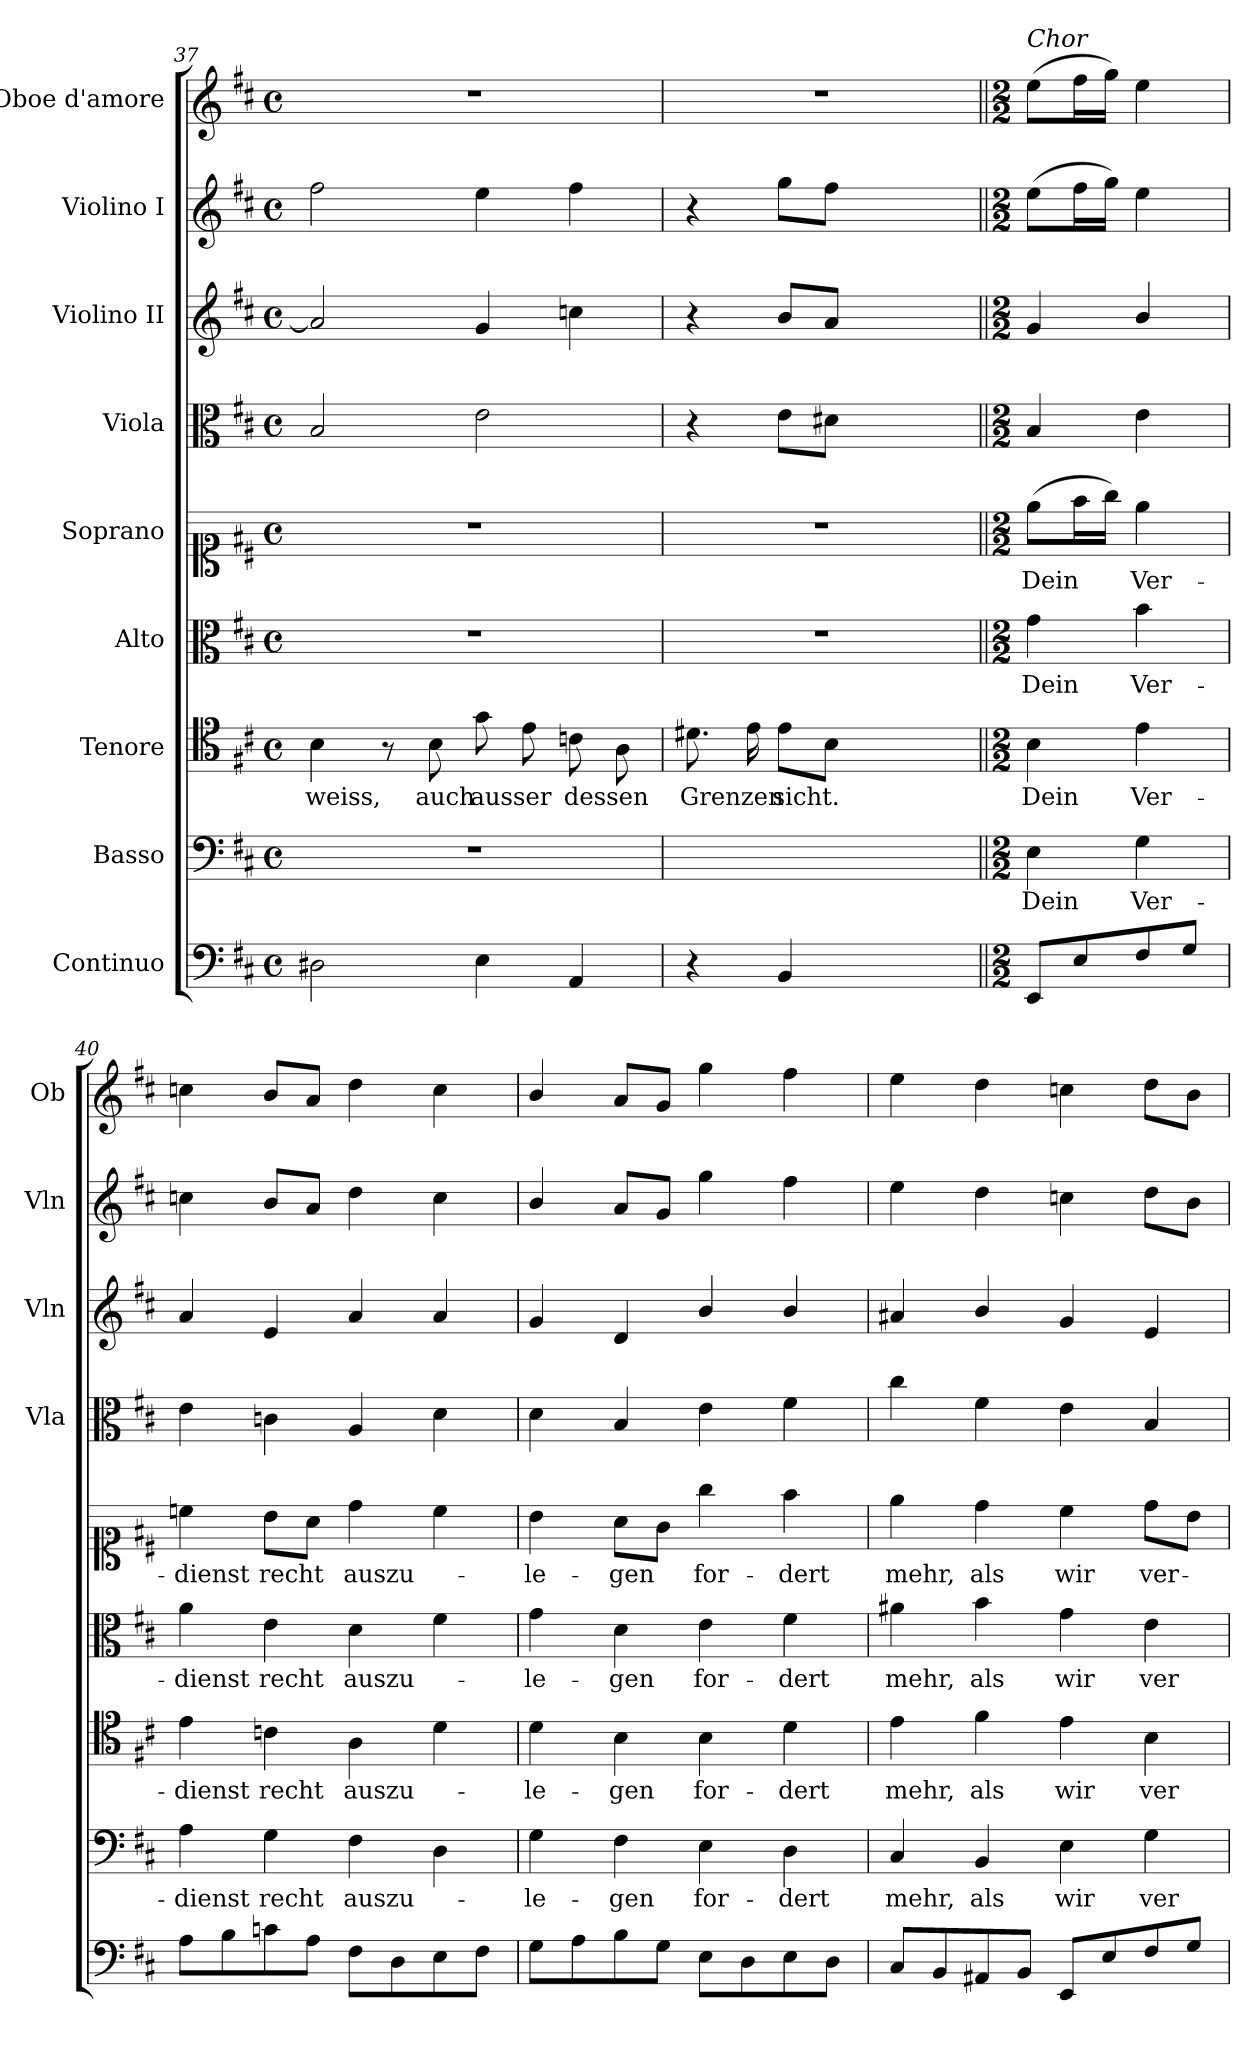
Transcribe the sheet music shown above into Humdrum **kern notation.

**kern	**kern	**text	**kern	**text	**kern	**text	**kern	**text	**kern	**kern	**kern	**kern
*part9	*part8	*part8	*part7	*part7	*part6	*part6	*part5	*part5	*part4	*part3	*part2	*part1
*staff9	*staff8	*staff8	*staff7	*staff7	*staff6	*staff6	*staff5	*staff5	*staff4	*staff3	*staff2	*staff1
*I"Continuo	*I"Basso	*	*I"Tenore	*	*I"Alto	*	*I"Soprano	*	*I"Viola	*I"Violino II	*I"Violino I	*I"Oboe d'amore
*	*	*	*	*	*	*	*	*	*I'Vla	*I'Vln	*I'Vln	*I'Ob
!!LO:PB:g=z
*clefF4	*clefF4	*	*clefC4	*	*clefC3	*	*clefC1	*	*clefC3	*clefG2	*clefG2	*clefG2
*k[f#c#]	*k[f#c#]	*	*k[f#c#]	*	*k[f#c#]	*	*k[f#c#]	*	*k[f#c#]	*k[f#c#]	*k[f#c#]	*k[f#c#]
*M4/4	*M4/4	*	*M4/4	*	*M4/4	*	*M4/4	*	*M4/4	*M4/4	*M4/4	*M4/4
*met(c)	*met(c)	*	*met(c)	*	*met(c)	*	*met(c)	*	*met(c)	*met(c)	*met(c)	*met(c)
=37	=37	=37	=37	=37	=37	=37	=37	=37	=37	=37	=37	=37
!	!	!	!	!LO:LY:b	!	!	!	!	!	!	!	!
2D#X\	1r	.	4B\	weiss,	1r	.	1r	.	2B/	2a/]	2ff#\	1r
.	.	.	8r	.	.	.	.	.	.	.	.	.
!	!	!	!	!LO:LY:b	!	!	!	!	!	!	!	!
.	.	.	8B\	auch	.	.	.	.	.	.	.	.
!	!	!	!	!LO:LY:b	!	!	!	!	!	!	!	!
4E\	.	.	8g\	ausser	.	.	.	.	2e\	4g/	4ee\	.
.	.	.	8e\	.	.	.	.	.	.	.	.	.
!	!	!	!	!LO:LY:b	!	!	!	!	!	!	!	!
4AA/	.	.	8cn\	dessen	.	.	.	.	.	4ccn\	4ff#\	.
.	.	.	8A\	.	.	.	.	.	.	.	.	.
=38	=38	=38	=38	=38	=38	=38	=38	=38	=38	=38	=38	=38
!	!	!	!	!LO:LY:b	!	!	!	!	!	!	!	!
4r	2ryy	.	8.d#X\	Grenzen	1r	.	1r	.	4r	4r	4r	1r
.	.	.	16e\	.	.	.	.	.	.	.	.	.
!	!	!	!	!LO:LY:b	!	!	!	!	!	!	!	!
4BB/	.	.	8e\L	sicht.	.	.	.	.	8e\L	8b/L	8gg\L	.
.	.	.	8B\J	.	.	.	.	.	8d#X\J	8a/J	8ff#\J	.
2ryy	2ryy	.	2ryy	.	.	.	.	.	2ryy	2ryy	2ryy	.
=39||	=39||	=39||	=39||	=39||	=39||	=39||	=39||	=39||	=39||	=39||	=39||	=39||
*M2/2	*M2/2	*	*M2/2	*	*M2/2	*	*M2/2	*	*M2/2	*M2/2	*M2/2	*M2/2
!	!	!	!	!	!	!	!	!	!	!	!	!LO:TX:a:i:t=Chor
!	!	!LO:LY:b	!	!LO:LY:b	!	!LO:LY:b	!	!LO:LY:b	!	!	!	!
8EE/L	4E\	Dein	4B\	Dein	4g\	Dein	(8ee\L	Dein	4B/	4g/	(8ee\L	(8ee\L
8E/	.	.	.	.	.	.	16ff#\L	.	.	.	16ff#\L	16ff#\L
.	.	.	.	.	.	.	16gg\JJ)	.	.	.	16gg\JJ)	16gg\JJ)
!	!	!LO:LY:b	!	!LO:LY:b	!	!LO:LY:b	!	!LO:LY:b	!	!	!	!
8F#/	4G\	Ver-	4e\	Ver-	4b\	Ver-	4ee\	Ver-	4e\	4b/	4ee\	4ee\
8G/J	.	.	.	.	.	.	.	.	.	.	.	.
=40	=40	=40	=40	=40	=40	=40	=40	=40	=40	=40	=40	=40
!	!	!LO:LY:b	!	!LO:LY:b	!	!LO:LY:b	!	!LO:LY:b	!	!	!	!
8A\L	4A\	-dienst	4e\	-dienst	4a\	-dienst	4ccn\	-dienst	4e\	4a/	4ccn\	4ccn\
8B\	.	.	.	.	.	.	.	.	.	.	.	.
!	!	!LO:LY:b	!	!LO:LY:b	!	!LO:LY:b	!	!LO:LY:b	!	!	!	!
8cn\	4G\	recht	4cn\	recht	4e\	recht	8b\L	recht	4cn\	4e/	8b/L	8b/L
8A\J	.	.	.	.	.	.	8a\J	.	.	.	8a/J	8a/J
!	!	!LO:LY:b	!	!LO:LY:b	!	!LO:LY:b	!	!LO:LY:b	!	!	!	!
8F#\L	4F#\	auszu-	4A\	auszu-	4d\	auszu-	4dd\	auszu-	4A/	4a/	4dd\	4dd\
8D\	.	.	.	.	.	.	.	.	.	.	.	.
8E\	4D\	.	4d\	.	4f#\	.	4cc\	.	4d\	4a/	4cc\	4cc\
8F#\J	.	.	.	.	.	.	.	.	.	.	.	.
=41	=41	=41	=41	=41	=41	=41	=41	=41	=41	=41	=41	=41
!	!	!LO:LY:b	!	!LO:LY:b	!	!LO:LY:b	!	!LO:LY:b	!	!	!	!
8G\L	4G\	-le-	4d\	-le-	4g\	-le-	4b\	-le-	4d\	4g/	4b/	4b/
8A\	.	.	.	.	.	.	.	.	.	.	.	.
!	!	!LO:LY:b	!	!LO:LY:b	!	!LO:LY:b	!	!LO:LY:b	!	!	!	!
8B\	4F#\	-gen	4B\	-gen	4d\	-gen	8a\L	-gen	4B/	4d/	8a/L	8a/L
8G\J	.	.	.	.	.	.	8g\J	.	.	.	8g/J	8g/J
!	!	!LO:LY:b	!	!LO:LY:b	!	!LO:LY:b	!	!LO:LY:b	!	!	!	!
8E\L	4E\	for-	4B\	for-	4e\	for-	4gg\	for-	4e\	4b/	4gg\	4gg\
8D\	.	.	.	.	.	.	.	.	.	.	.	.
!	!	!LO:LY:b	!	!LO:LY:b	!	!LO:LY:b	!	!LO:LY:b	!	!	!	!
8E\	4D\	-dert	4d\	-dert	4f#\	-dert	4ff#\	-dert	4f#\	4b/	4ff#\	4ff#\
8D\J	.	.	.	.	.	.	.	.	.	.	.	.
!!LO:PB:g=z
=42	=42	=42	=42	=42	=42	=42	=42	=42	=42	=42	=42	=42
!	!	!LO:LY:b	!	!LO:LY:b	!	!LO:LY:b	!	!LO:LY:b	!	!	!	!
8C#/L	4C#/	mehr,	4e\	mehr,	4a#X\	mehr,	4ee\	mehr,	4cc#\	4a#X/	4ee\	4ee\
8BB/	.	.	.	.	.	.	.	.	.	.	.	.
!	!	!LO:LY:b	!	!LO:LY:b	!	!LO:LY:b	!	!LO:LY:b	!	!	!	!
8AA#X/	4BB/	als	4f#\	als	4b\	als	4dd\	als	4f#\	4b/	4dd\	4dd\
8BB/J	.	.	.	.	.	.	.	.	.	.	.	.
!	!	!LO:LY:b	!	!LO:LY:b	!	!LO:LY:b	!	!LO:LY:b	!	!	!	!
8EE/L	4E\	wir	4e\	wir	4g\	wir	4cc#\	wir	4e\	4g/	4ccn\	4ccn\
8E/	.	.	.	.	.	.	.	.	.	.	.	.
!	!	!LO:LY:b	!	!LO:LY:b	!	!LO:LY:b	!	!LO:LY:b	!	!	!	!
8F#/	4G\	ver-	4B\	ver-	4e\	ver-	8dd\L	ver-	4B/	4e/	8dd\L	8dd\L
8G/J	.	.	.	.	.	.	8b\J	.	.	.	8b\J	8b\J
=	=	=	=	=	=	=	=	=	=	=	=	=
*-	*-	*-	*-	*-	*-	*-	*-	*-	*-	*-	*-	*-
